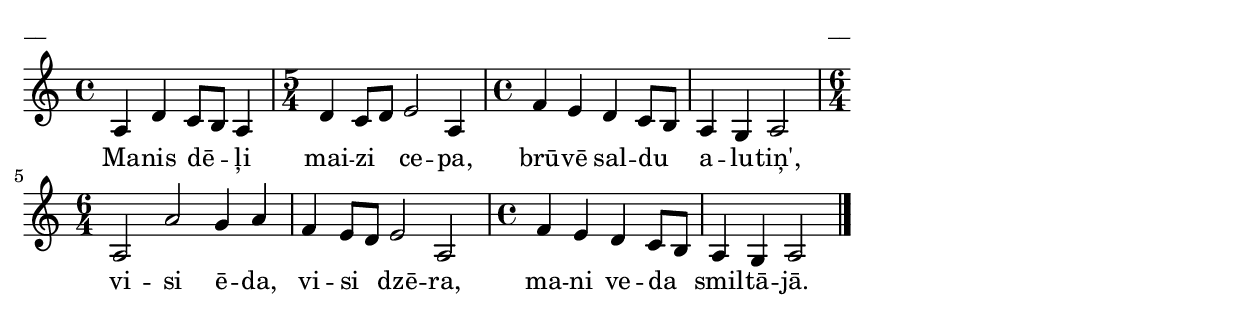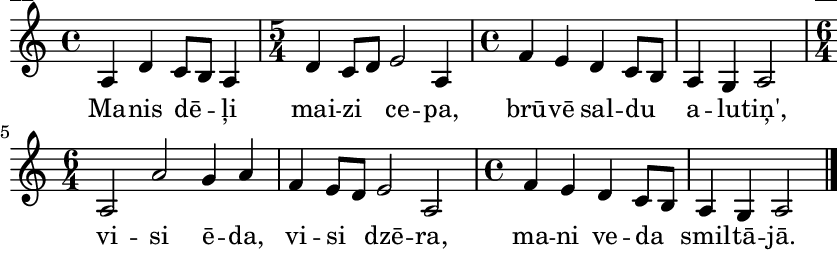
\version "2.13.18"
#(ly:set-option 'crop #t)

%\header {
%    title = "Manis dēļi maizi cepa",AA lapas, bēres
%}
\paper {
line-width = 14\cm
left-margin = 0.4\cm
between-system-padding = 0.1\cm
between-system-space = 0.1\cm
}
\layout {
indent = #0
ragged-last = ##f
}

voiceA = \relative c' {
\clef "treble"
\key a \minor
\time 4/4
a4 d c8[ b] a4 |
\time 5/4
d4 c8[ d] e2 a,4 |
\time 4/4
f'4 e d c8[ b] |
a4 g a2 |
\time 6/4
a2 a' g4 a |
f4 e8[ d] e2 a, |
\time 4/4
f'4 e d c8[ b] |
a4 g a2 |
\bar "|."
} 

lyricA = \lyricmode {
Ma -- nis dē -- ļi mai -- zi ce -- pa, brū -- vē sal -- du a -- lu -- tiņ',
vi -- si ē -- da, vi -- si dzē -- ra, ma -- ni ve -- da smil -- tā -- jā.
} 

fullScore = <<
\new Staff {
<<
\new Voice = "voiceA" { \oneVoice \autoBeamOff \voiceA }
\new Lyrics \lyricsto "voiceA" \lyricA
>>
}
>>

\score {
\fullScore
\header { piece = "__" opus = "__" }
}
\markup { \with-color #(x11-color 'white) \sans \smaller "__" }
\score {
\unfoldRepeats
\fullScore
\midi {
\context { \Staff \remove "Staff_performer" }
\context { \Voice \consists "Staff_performer" }
}
}


